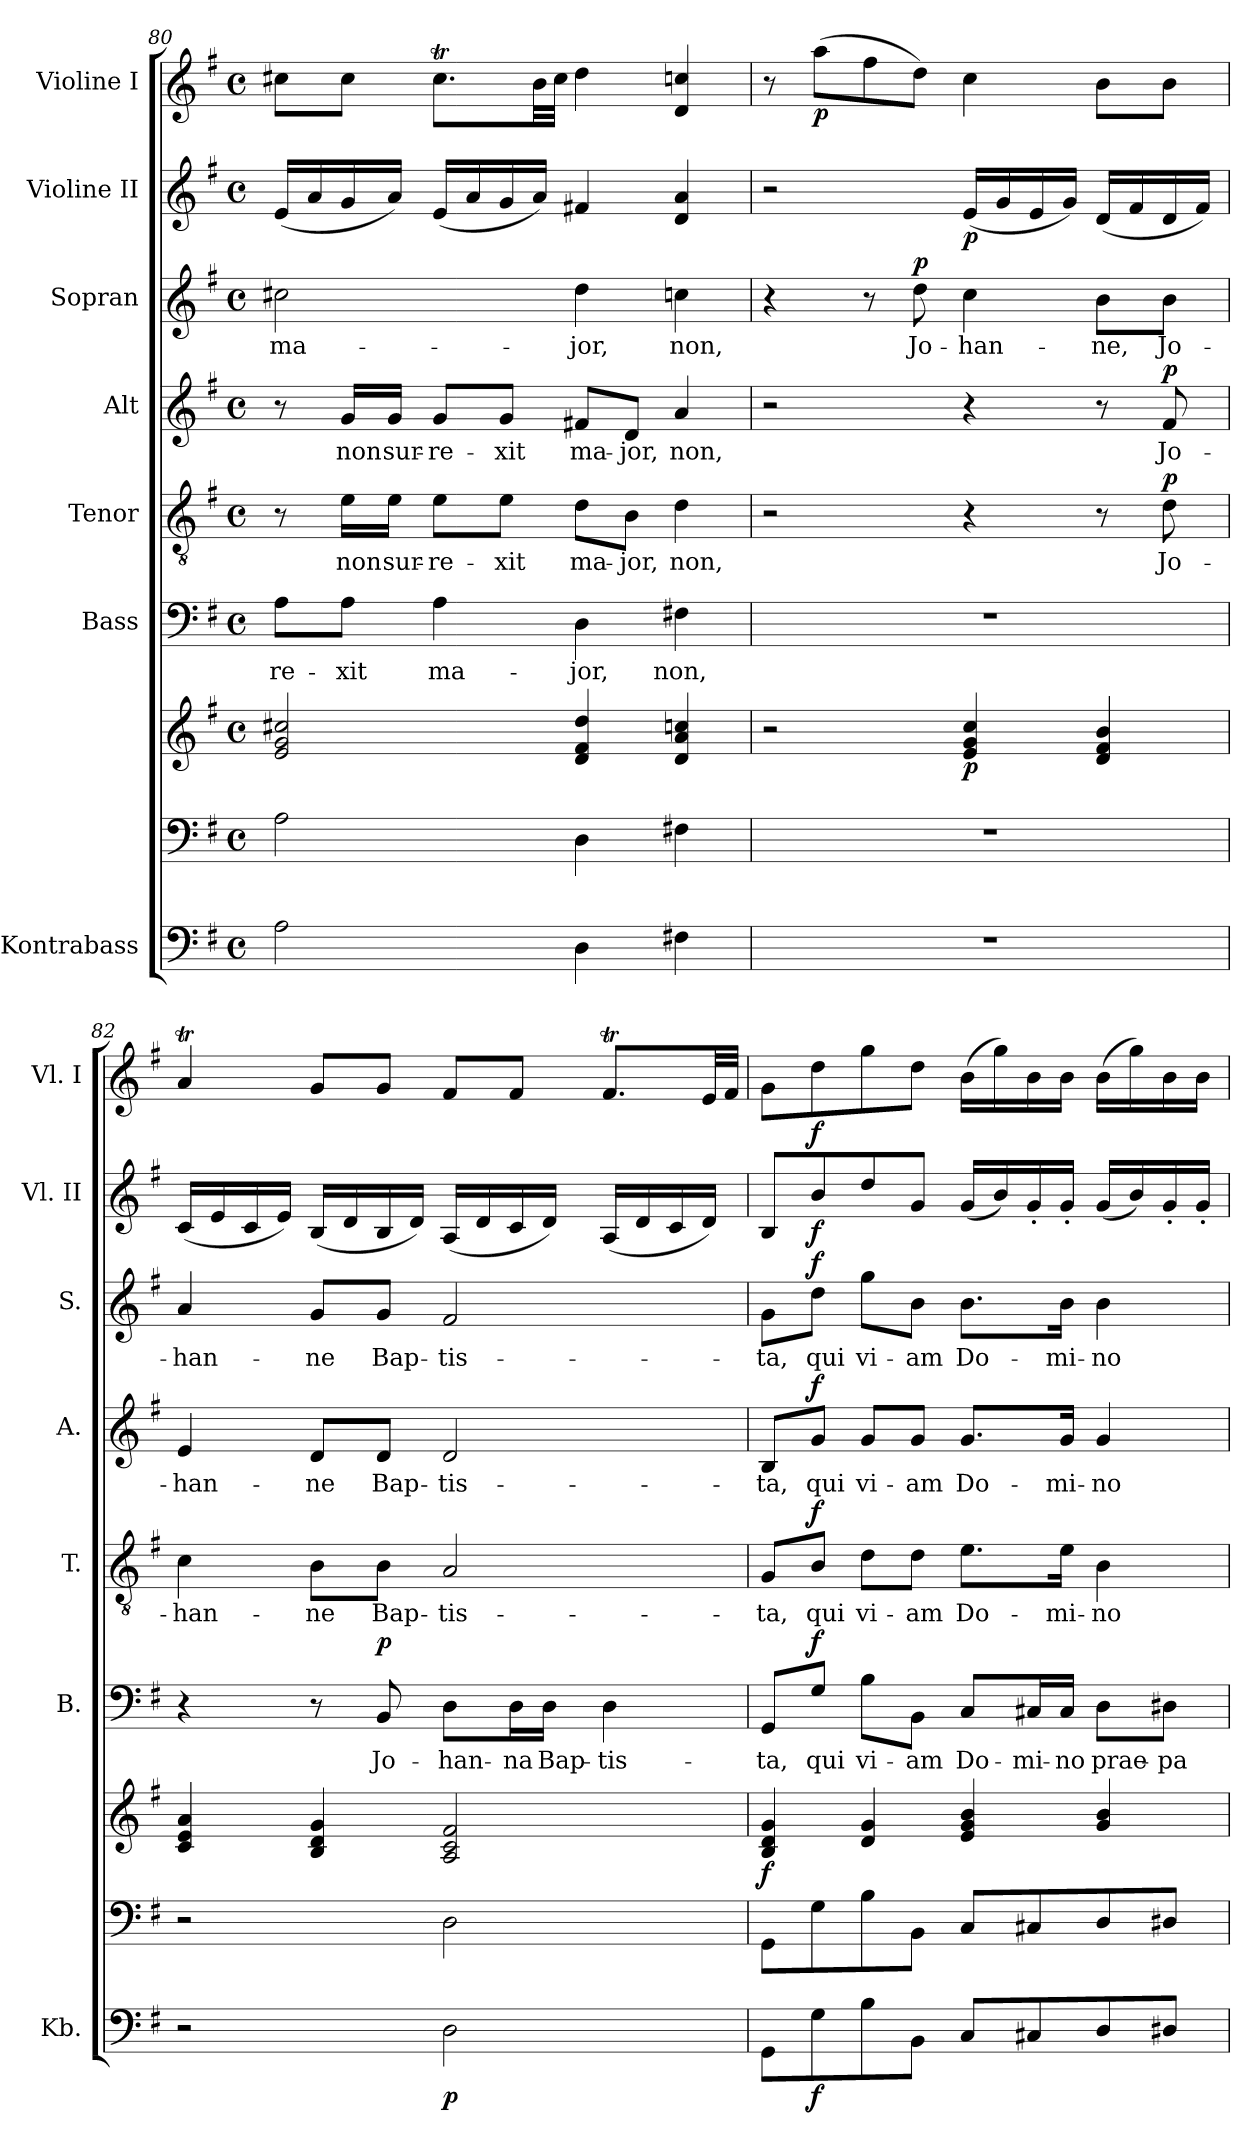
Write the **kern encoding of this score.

**kern	**dynam	**kern	**kern	**dynam	**kern	**text	**dynam	**kern	**text	**dynam	**kern	**text	**dynam	**kern	**text	**dynam	**kern	**dynam	**kern	**dynam
*part8	*part8	*part7	*part7	*part7	*part6	*part6	*part6	*part5	*part5	*part5	*part4	*part4	*part4	*part3	*part3	*part3	*part2	*part2	*part1	*part1
*staff9	*staff9	*staff8	*staff7	*staff7/8	*staff6	*staff6	*staff6	*staff5	*staff5	*staff5	*staff4	*staff4	*staff4	*staff3	*staff3	*staff3	*staff2	*staff2	*staff1	*staff1
*I"Kontrabass	*	*	*	*	*I"Bass	*	*	*I"Tenor	*	*	*I"Alt	*	*	*I"Sopran	*	*	*I"Violine II	*	*I"Violine I	*
*I'Kb.	*	*	*	*	*I'B.	*	*	*I'T.	*	*	*I'A.	*	*	*I'S.	*	*	*I'Vl. II	*	*I'Vl. I	*
!!LO:LB:g=z
*clefF4	*	*clefF4	*clefG2	*	*clefF4	*	*	*clefGv2	*	*	*clefG2	*	*	*clefG2	*	*	*clefG2	*	*clefG2	*
*ITrd7c12	*	*	*	*	*	*	*	*	*	*	*	*	*	*	*	*	*	*	*	*
*k[f#]	*	*k[f#]	*k[f#]	*	*k[f#]	*	*	*k[f#]	*	*	*k[f#]	*	*	*k[f#]	*	*	*k[f#]	*	*k[f#]	*
*G:	*	*G:	*G:	*	*G:	*	*	*G:	*	*	*G:	*	*	*G:	*	*	*G:	*	*G:	*
*M4/4	*	*M4/4	*M4/4	*	*M4/4	*	*	*M4/4	*	*	*M4/4	*	*	*M4/4	*	*	*M4/4	*	*M4/4	*
*met(c)	*	*met(c)	*met(c)	*	*met(c)	*	*	*met(c)	*	*	*met(c)	*	*	*met(c)	*	*	*met(c)	*	*met(c)	*
=80	=80	=80	=80	=80	=80	=80	=80	=80	=80	=80	=80	=80	=80	=80	=80	=80	=80	=80	=80	=80
!	!	!	!	!	!	!LO:LY:b	!	!	!	!	!	!	!	!	!LO:LY:b	!	!	!	!	!
2AA\	.	2A\	2e/ 2g/ 2cc#X/	.	8A\L	-re-	.	8r	.	.	8r	.	.	2cc#X\	ma-	.	(<16e/LL	.	8cc#X\L	.
.	.	.	.	.	.	.	.	.	.	.	.	.	.	.	.	.	16a/	.	.	.
!	!	!	!	!	!	!LO:LY:b	!	!	!LO:LY:b	!	!	!LO:LY:b	!	!	!	!	!	!	!	!
.	.	.	.	.	8A\J	-xit	.	16e\LL	non	.	16g/LL	non	.	.	.	.	16g/	.	8cc#\J	.
!	!	!	!	!	!	!	!	!	!LO:LY:b	!	!	!LO:LY:b	!	!	!	!	!	!	!	!
.	.	.	.	.	.	.	.	16e\JJ	sur-	.	16g/JJ	sur-	.	.	.	.	16a/JJ)	.	.	.
!	!	!	!	!	!	!LO:LY:b	!	!	!LO:LY:b	!	!	!LO:LY:b	!	!	!	!	!	!	!	!
.	.	.	.	.	4A\	ma-	.	8e\L	-re-	.	8g/L	-re-	.	.	.	.	(<16e/LL	.	8.cc#t\L	.
.	.	.	.	.	.	.	.	.	.	.	.	.	.	.	.	.	16a/	.	.	.
!	!	!	!	!	!	!	!	!	!LO:LY:b	!	!	!LO:LY:b	!	!	!	!	!	!	!	!
.	.	.	.	.	.	.	.	8e\J	-xit	.	8g/J	-xit	.	.	.	.	16g/	.	.	.
.	.	.	.	.	.	.	.	.	.	.	.	.	.	.	.	.	16a/JJ)	.	32b\LL	.
.	.	.	.	.	.	.	.	.	.	.	.	.	.	.	.	.	.	.	32cc#\JJJ	.
!	!	!	!	!	!	!LO:LY:b	!	!	!LO:LY:b	!	!	!LO:LY:b	!	!	!LO:LY:b	!	!	!	!	!
4DD\	.	4D\	4d/ 4f#/ 4dd/	.	4D\	-jor,	.	8d\L	ma-	.	8f#X/L	ma-	.	4dd\	-jor,	.	4f#X/	.	4dd\	.
!	!	!	!	!	!	!	!	!	!LO:LY:b	!	!	!LO:LY:b	!	!	!	!	!	!	!	!
.	.	.	.	.	.	.	.	8B\J	-jor,	.	8d/J	-jor,	.	.	.	.	.	.	.	.
!	!	!	!	!	!	!LO:LY:b	!	!	!LO:LY:b	!	!	!LO:LY:b	!	!	!LO:LY:b	!	!	!	!	!
4FF#X\	.	4F#X\	4d/ 4a/ 4ccn/	.	4F#X\	non,	.	4d\	non,	.	4a/	non,	.	4ccn\	non,	.	4d/ 4a/	.	4d/ 4ccn/	.
=81	=81	=81	=81	=81	=81	=81	=81	=81	=81	=81	=81	=81	=81	=81	=81	=81	=81	=81	=81	=81
1r	.	1r	2r	.	1r	.	.	2r	.	.	2r	.	.	4r	.	.	2r	.	8r	.
!	!	!	!	!	!	!	!	!	!	!	!	!	!	!	!	!	!	!	!	!LO:DY:b
.	.	.	.	.	.	.	.	.	.	.	.	.	.	.	.	.	.	.	(>8aa\L	p
.	.	.	.	.	.	.	.	.	.	.	.	.	.	8r	.	.	.	.	8ff#\	.
!	!	!	!	!	!	!	!	!	!	!	!	!	!	!	!LO:LY:b	!LO:DY:a	!	!	!	!
.	.	.	.	.	.	.	.	.	.	.	.	.	.	8dd\	Jo-	p	.	.	8dd\J)	.
!	!	!	!	!LO:DY:b	!	!	!	!	!	!	!	!	!	!	!LO:LY:b	!	!	!LO:DY:b	!	!
.	.	.	4e/ 4g/ 4cc/	p	.	.	.	4r	.	.	4r	.	.	4cc\	-han-	.	(<16e/LL	p	4cc\	.
.	.	.	.	.	.	.	.	.	.	.	.	.	.	.	.	.	16g/	.	.	.
.	.	.	.	.	.	.	.	.	.	.	.	.	.	.	.	.	16e/	.	.	.
.	.	.	.	.	.	.	.	.	.	.	.	.	.	.	.	.	16g/JJ)	.	.	.
!	!	!	!	!	!	!	!	!	!	!	!	!	!	!	!LO:LY:b	!	!	!	!	!
.	.	.	4d/ 4f#/ 4b/	.	.	.	.	8r	.	.	8r	.	.	8b\L	-ne,	.	(<16d/LL	.	8b\L	.
.	.	.	.	.	.	.	.	.	.	.	.	.	.	.	.	.	16f#/	.	.	.
!	!	!	!	!	!	!	!	!	!LO:LY:b	!LO:DY:a	!	!LO:LY:b	!LO:DY:a	!	!LO:LY:b	!	!	!	!	!
.	.	.	.	.	.	.	.	8d\	Jo-	p	8f#/	Jo-	p	8b\J	Jo-	.	16d/	.	8b\J	.
.	.	.	.	.	.	.	.	.	.	.	.	.	.	.	.	.	16f#/JJ)	.	.	.
=82	=82	=82	=82	=82	=82	=82	=82	=82	=82	=82	=82	=82	=82	=82	=82	=82	=82	=82	=82	=82
!	!	!	!	!	!	!	!	!	!LO:LY:b	!	!	!LO:LY:b	!	!	!LO:LY:b	!	!	!	!	!
2r	.	2r	4c/ 4e/ 4a/	.	4r	.	.	4c\	-han-	.	4e/	-han-	.	4a/	-han-	.	(<16c/LL	.	4aT/	.
.	.	.	.	.	.	.	.	.	.	.	.	.	.	.	.	.	16e/	.	.	.
.	.	.	.	.	.	.	.	.	.	.	.	.	.	.	.	.	16c/	.	.	.
.	.	.	.	.	.	.	.	.	.	.	.	.	.	.	.	.	16e/JJ)	.	.	.
!	!	!	!	!	!	!	!	!	!LO:LY:b	!	!	!LO:LY:b	!	!	!LO:LY:b	!	!	!	!	!
.	.	.	4B/ 4d/ 4g/	.	8r	.	.	8B\L	-ne	.	8d/L	-ne	.	8g/L	-ne	.	(<16B/LL	.	8g/L	.
.	.	.	.	.	.	.	.	.	.	.	.	.	.	.	.	.	16d/	.	.	.
!	!	!	!	!	!	!LO:LY:b	!LO:DY:a	!	!LO:LY:b	!	!	!LO:LY:b	!	!	!LO:LY:b	!	!	!	!	!
.	.	.	.	.	8BB/	Jo-	p	8B\J	Bap-	.	8d/J	Bap-	.	8g/J	Bap-	.	16B/	.	8g/J	.
.	.	.	.	.	.	.	.	.	.	.	.	.	.	.	.	.	16d/JJ)	.	.	.
!	!LO:DY:b	!	!	!	!	!LO:LY:b	!	!	!LO:LY:b	!	!	!LO:LY:b	!	!	!LO:LY:b	!	!	!	!	!
2DD\	p	2D\	2A/ 2c/ 2f#/	.	8D\L	-han-	.	2A/	-tis-	.	2d/	-tis-	.	2f#/	-tis-	.	(<16A/LL	.	8f#/L	.
.	.	.	.	.	.	.	.	.	.	.	.	.	.	.	.	.	16d/	.	.	.
!	!	!	!	!	!	!LO:LY:b	!	!	!	!	!	!	!	!	!	!	!	!	!	!
.	.	.	.	.	16D\L	-na	.	.	.	.	.	.	.	.	.	.	16c/	.	8f#/J	.
!	!	!	!	!	!	!LO:LY:b	!	!	!	!	!	!	!	!	!	!	!	!	!	!
.	.	.	.	.	16D\JJ	Bap-	.	.	.	.	.	.	.	.	.	.	16d/JJ)	.	.	.
!	!	!	!	!	!	!LO:LY:b	!	!	!	!	!	!	!	!	!	!	!	!	!	!
.	.	.	.	.	4D\	-tis-	.	.	.	.	.	.	.	.	.	.	(<16A/LL	.	8.f#t/L	.
.	.	.	.	.	.	.	.	.	.	.	.	.	.	.	.	.	16d/	.	.	.
.	.	.	.	.	.	.	.	.	.	.	.	.	.	.	.	.	16c/	.	.	.
.	.	.	.	.	.	.	.	.	.	.	.	.	.	.	.	.	16d/JJ)	.	32e/LL	.
.	.	.	.	.	.	.	.	.	.	.	.	.	.	.	.	.	.	.	32f#/JJJ	.
=83	=83	=83	=83	=83	=83	=83	=83	=83	=83	=83	=83	=83	=83	=83	=83	=83	=83	=83	=83	=83
!	!	!	!	!LO:DY:b	!	!LO:LY:b	!	!	!LO:LY:b	!	!	!LO:LY:b	!	!	!LO:LY:b	!	!	!	!	!
8GGG\L	.	8GG\L	4B/ 4d/ 4g/	f	8GG/L	-ta,	.	8G/L	-ta,	.	8B/L	-ta,	.	8g\L	-ta,	.	8B/L	.	8g\L	.
!	!LO:DY:b	!	!	!	!	!LO:LY:b	!LO:DY:a	!	!LO:LY:b	!LO:DY:a	!	!LO:LY:b	!LO:DY:a	!	!LO:LY:b	!LO:DY:a	!	!LO:DY:b	!	!LO:DY:b
8GG\	f	8G\	.	.	8G/J	qui	f	8B/J	qui	f	8g/J	qui	f	8dd\J	qui	f	8b/	f	8dd\	f
!	!	!	!	!	!	!LO:LY:b	!	!	!LO:LY:b	!	!	!LO:LY:b	!	!	!LO:LY:b	!	!	!	!	!
8BB\	.	8B\	4d/ 4g/	.	8B\L	vi-	.	8d\L	vi-	.	8g/L	vi-	.	8gg\L	vi-	.	8dd/	.	8gg\	.
!	!	!	!	!	!	!LO:LY:b	!	!	!LO:LY:b	!	!	!LO:LY:b	!	!	!LO:LY:b	!	!	!	!	!
8BBB\J	.	8BB\J	.	.	8BB\J	-am	.	8d\J	-am	.	8g/J	-am	.	8b\J	-am	.	8g/J	.	8dd\J	.
!	!	!	!	!	!	!LO:LY:b	!	!	!LO:LY:b	!	!	!LO:LY:b	!	!	!LO:LY:b	!	!	!	!	!
8CC/L	.	8C/L	4e/ 4g/ 4b/	.	8C/L	Do-	.	8.e\L	Do-	.	8.g/L	Do-	.	8.b\L	Do-	.	(<16g/LL	.	(>16b\LL	.
.	.	.	.	.	.	.	.	.	.	.	.	.	.	.	.	.	16b/)	.	16gg\)	.
!	!	!	!	!	!	!LO:LY:b	!	!	!	!	!	!	!	!	!	!	!	!	!	!
8CC#X/	.	8C#X/	.	.	16C#X/L	-mi-	.	.	.	.	.	.	.	.	.	.	16g'</	.	16b\	.
!	!	!	!	!	!	!LO:LY:b	!	!	!LO:LY:b	!	!	!LO:LY:b	!	!	!LO:LY:b	!	!	!	!	!
.	.	.	.	.	16C#/JJ	-no	.	16e\Jk	-mi-	.	16g/Jk	-mi-	.	16b\Jk	-mi-	.	16g'</JJ	.	16b\JJ	.
!	!	!	!	!	!	!LO:LY:b	!	!	!LO:LY:b	!	!	!LO:LY:b	!	!	!LO:LY:b	!	!	!	!	!
8DD/	.	8D/	4g/ 4b/	.	8D\L	prae-	.	4B\	-no	.	4g/	-no	.	4b\	-no	.	(<16g/LL	.	(>16b\LL	.
.	.	.	.	.	.	.	.	.	.	.	.	.	.	.	.	.	16b/)	.	16gg\)	.
!	!	!	!	!	!	!LO:LY:b	!	!	!	!	!	!	!	!	!	!	!	!	!	!
8DD#X/J	.	8D#X/J	.	.	8D#X\J	-pa-	.	.	.	.	.	.	.	.	.	.	16g'</	.	16b\	.
.	.	.	.	.	.	.	.	.	.	.	.	.	.	.	.	.	16g'</JJ	.	16b\JJ	.
=	=	=	=	=	=	=	=	=	=	=	=	=	=	=	=	=	=	=	=	=
*-	*-	*-	*-	*-	*-	*-	*-	*-	*-	*-	*-	*-	*-	*-	*-	*-	*-	*-	*-	*-
